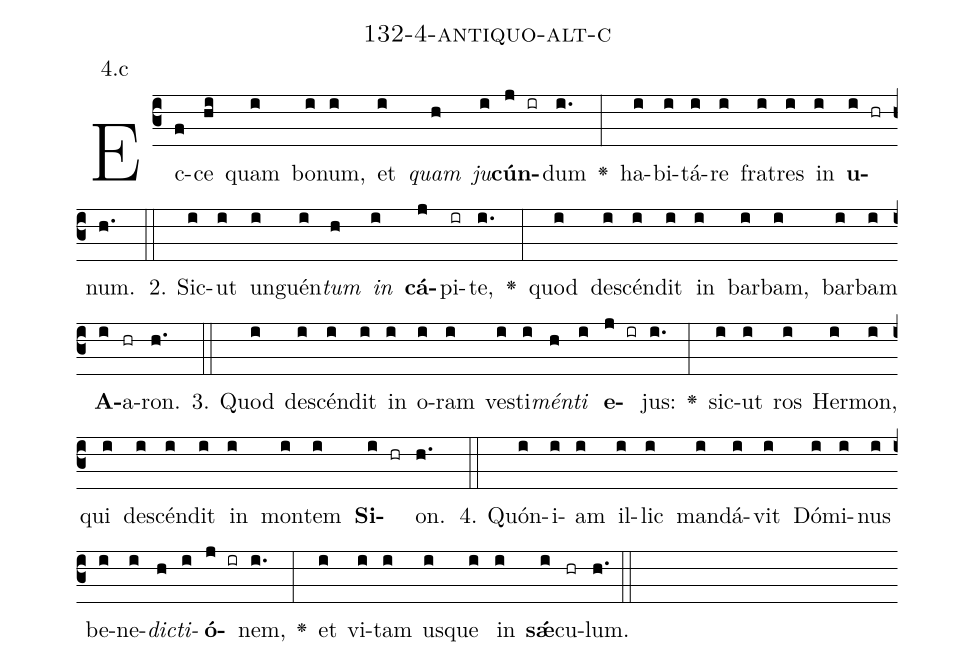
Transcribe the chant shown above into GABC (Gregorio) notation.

name: 132-4-antiquo-alt-c;
annotation: 4.c;
%%
(c3)Ec(f)ce(hi) quam(i) bo(i)num,(i) et(i) <i>quam</i>(h) <i>ju</i>(i)<b>cún</b>(j ir)dum(i.) <v>\greheightstar</v>(:) ha(i)bi(i)tá(i)re(i) fra(i)tres(i) in(i) <b>u</b>(i hr)num.(h.) (::)
2. Sic(i)ut(i) un(i)guén(i)<i>tum</i>(h) <i>in</i>(i) <b>cá</b>(j)pi(ir)te,(i.) <v>\greheightstar</v>(:) quod(i) de(i)scén(i)dit(i) in(i) bar(i)bam,(i) bar(i)bam(i) <b>A</b>(i)a(hr)ron.(h.) (::)
3. Quod(i) de(i)scén(i)dit(i) in(i) o(i)ram(i) ves(i)ti(i)<i>mén</i>(h)<i>ti</i>(i) <b>e</b>(j ir)jus:(i.) <v>\greheightstar</v>(:) sic(i)ut(i) ros(i) Her(i)mon,(i) qui(i) de(i)scén(i)dit(i) in(i) mon(i)tem(i) <b>Si</b>(i hr)on.(h.) (::)
4. Quón(i)i(i)am(i) il(i)lic(i) man(i)dá(i)vit(i) Dó(i)mi(i)nus(i) be(i)ne(i)<i>dic</i>(h)<i>ti</i>(i)<b>ó</b>(j ir)nem,(i.) <v>\greheightstar</v>(:) et(i) vi(i)tam(i) us(i)que(i) in(i) <b>sǽ</b>(i)cu(hr)lum.(h.) (::)
